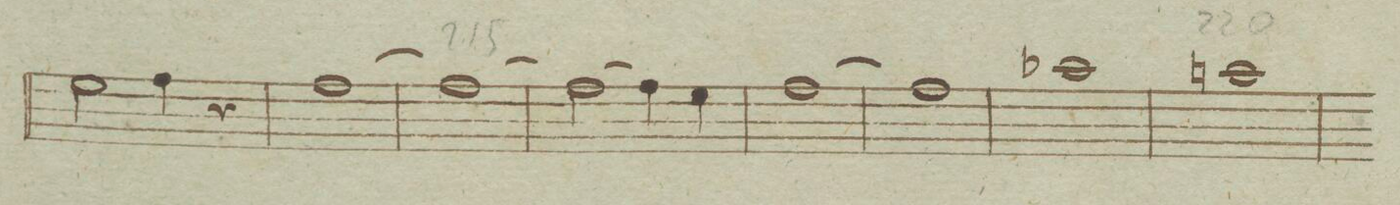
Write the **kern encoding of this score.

**kern	**dynam
*I"Clarinetto 1o. in B	*
*clefG2	*
*k[b-e-a-]	*
*met(c)	*
*M4/4	*
2dd\	.
4ee-\	.
4r	.
=210	=210
[1ee-	.
=211	=211
1ee-_	.
=212	=212
2ee-\_	.
4ee-\]	.
4dd\	.
=213	=213
[1ee-	.
=214	=214
1ee-]	.
=215	=215
1gg-X	.
=216	=216
1ggn	.
=217	=217
*-	*-
